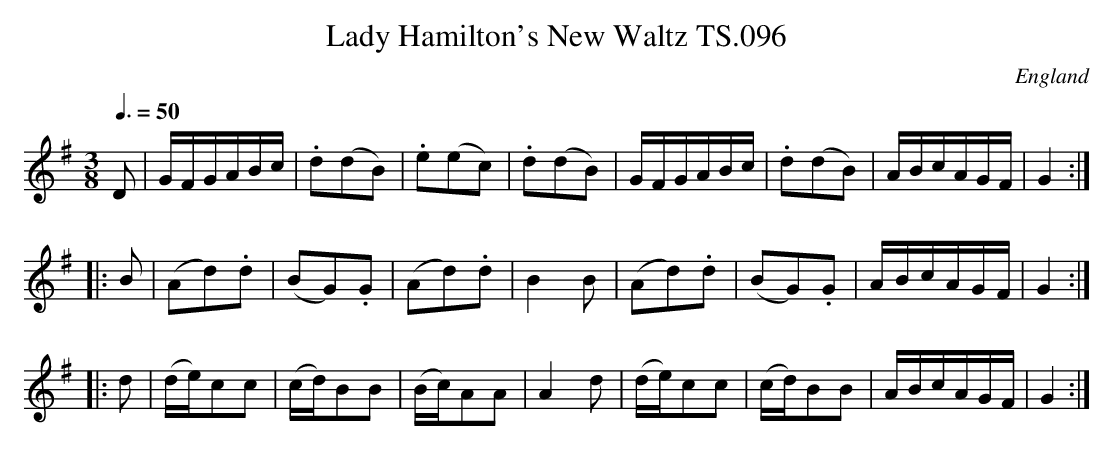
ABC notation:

X:1
T:Lady Hamilton's New Waltz TS.096
M:3/8
L:1/8
Q:3/8=50
O:England
K:G major
D|G/F/G/A/B/c/|.d(dB)|.e(ec)|.d(dB)|G/F/G/A/B/c/|.d(dB)|A/B/c/A/G/F/|G2:|!
|:B|(Ad).d|(BG).G|(Ad).d|B2B|(Ad).d|(BG).G|A/B/c/A/G/F/|G2:|!
|:d|(d/e/)cc|(c/d/)BB|(B/c/)AA|A2d|(d/e/)cc|(c/d/)BB|A/B/c/A/G/F/|G2:|]
